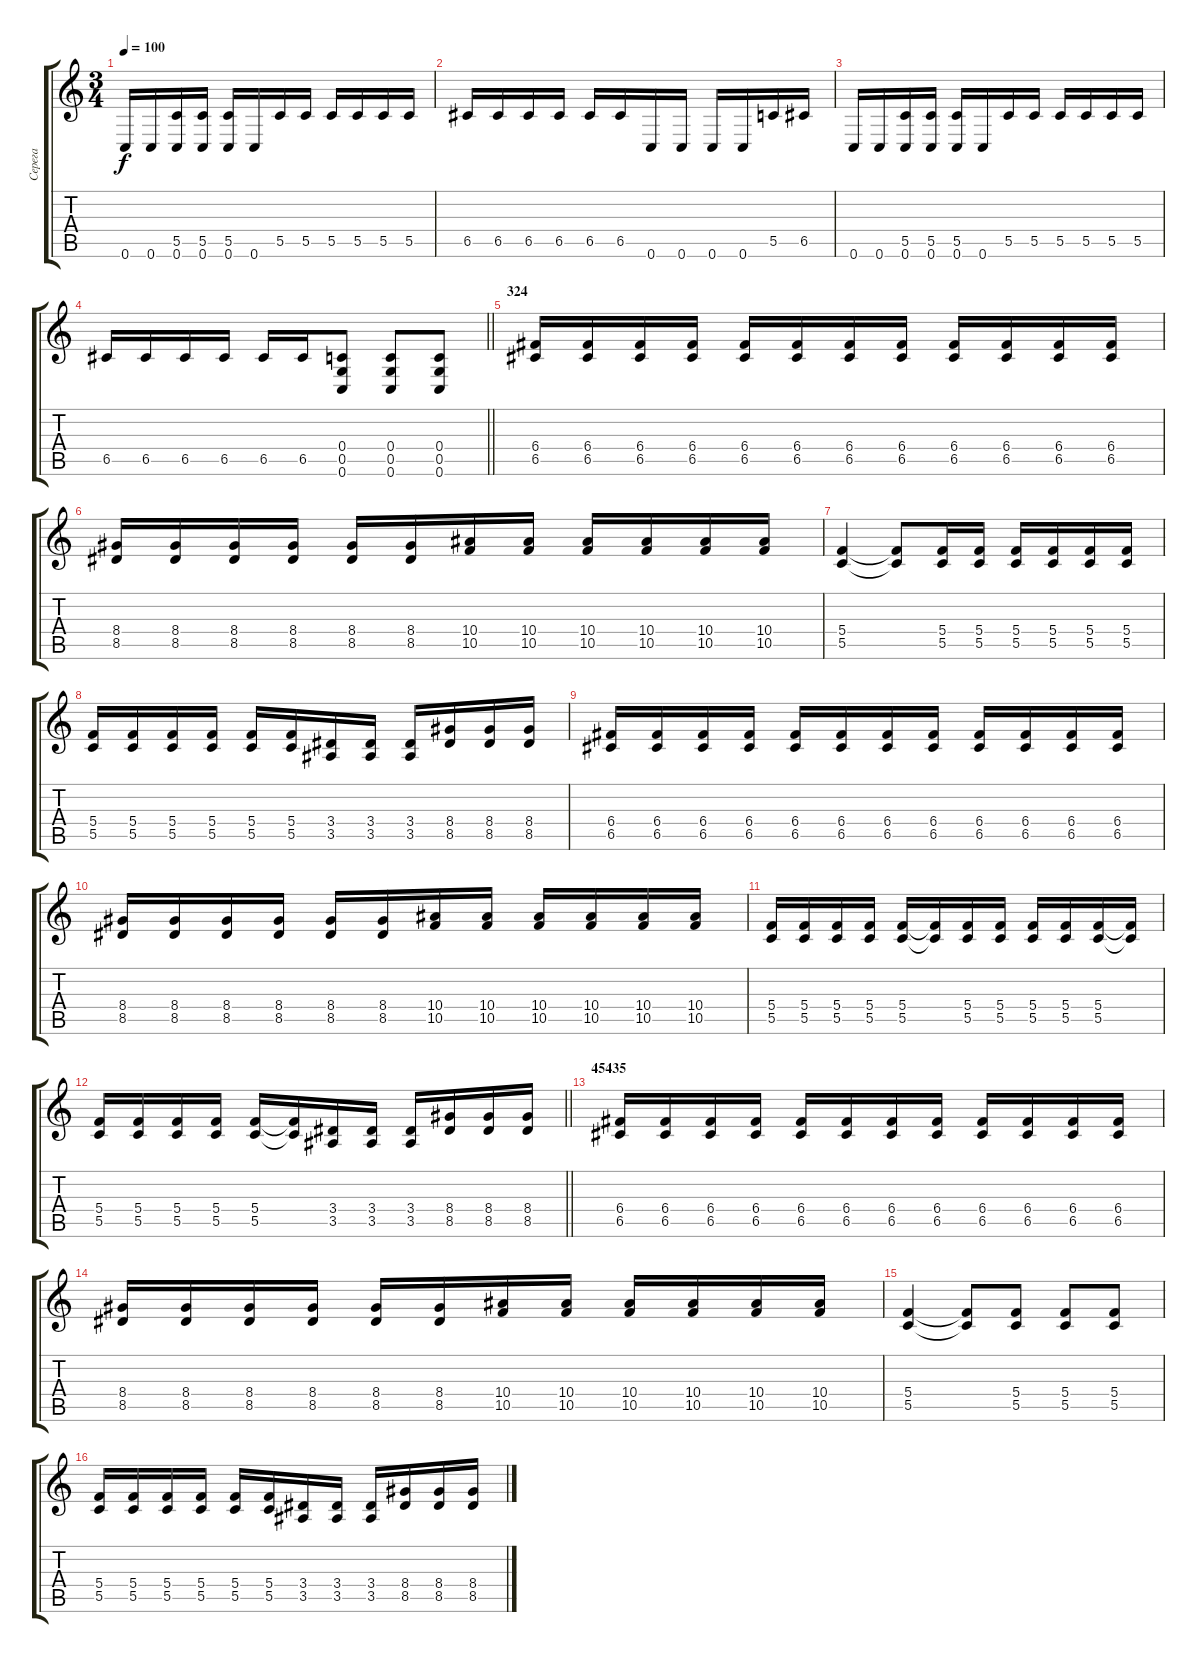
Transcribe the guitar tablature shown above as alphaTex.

\track ("Серега" "Серега") {instrument distortionguitar}
\staff {score tabs}
\tuning (D4 A3 F3 C3 G2 C2) {hide}
\ts (3 4)
\tempo 100
\clef g2
\ks c
0.6.16{dy f} 0.6.16 (5.5 0.6).16 (5.5 0.6).16 (5.5 0.6).16 0.6.16 5.5.16 5.5.16 5.5.16 5.5.16 5.5.16 5.5.16 |
6.5.16 6.5.16 6.5.16 6.5.16 6.5.16 6.5.16 0.6.16 0.6.16 0.6.16 0.6.16 5.5.16 6.5.16 |
0.6.16 0.6.16 (5.5 0.6).16 (5.5 0.6).16 (5.5 0.6).16 0.6.16 5.5.16 5.5.16 5.5.16 5.5.16 5.5.16 5.5.16 |
\barLineRight lightlight
6.5.16 6.5.16 6.5.16 6.5.16 6.5.16 6.5.16 (0.4 0.5 0.6).8 (0.4 0.5 0.6).8 (0.4 0.5 0.6).8 |
\section ("" "324")
(6.4 6.5).16 (6.4 6.5).16 (6.4 6.5).16 (6.4 6.5).16 (6.4 6.5).16 (6.4 6.5).16 (6.4 6.5).16 (6.4 6.5).16 (6.4 6.5).16 (6.4 6.5).16 (6.4 6.5).16 (6.4 6.5).16 |
(8.4 8.5).16 (8.4 8.5).16 (8.4 8.5).16 (8.4 8.5).16 (8.4 8.5).16 (8.4 8.5).16 (10.4 10.5).16 (10.4 10.5).16 (10.4 10.5).16 (10.4 10.5).16 (10.4 10.5).16 (10.4 10.5).16 |
(5.4 5.5).4 (5.4{t} 5.5{t}).8 (5.4 5.5).16 (5.4 5.5).16 (5.4 5.5).16 (5.4 5.5).16 (5.4 5.5).16 (5.4 5.5).16 |
(5.4 5.5).16 (5.4 5.5).16 (5.4 5.5).16 (5.4 5.5).16 (5.4 5.5).16 (5.4 5.5).16 (3.4 3.5).16 (3.4 3.5).16 (3.4 3.5).16 (8.4 8.5).16 (8.4 8.5).16 (8.4 8.5).16 |
(6.4 6.5).16 (6.4 6.5).16 (6.4 6.5).16 (6.4 6.5).16 (6.4 6.5).16 (6.4 6.5).16 (6.4 6.5).16 (6.4 6.5).16 (6.4 6.5).16 (6.4 6.5).16 (6.4 6.5).16 (6.4 6.5).16 |
(8.4 8.5).16 (8.4 8.5).16 (8.4 8.5).16 (8.4 8.5).16 (8.4 8.5).16 (8.4 8.5).16 (10.4 10.5).16 (10.4 10.5).16 (10.4 10.5).16 (10.4 10.5).16 (10.4 10.5).16 (10.4 10.5).16 |
(5.4 5.5).16 (5.4 5.5).16 (5.4 5.5).16 (5.4 5.5).16 (5.4 5.5).16 (5.4{t} 5.5{t}).16 (5.4 5.5).16 (5.4 5.5).16 (5.4 5.5).16 (5.4 5.5).16 (5.4 5.5).16 (5.4{t} 5.5{t}).16 |
\barLineRight lightlight
(5.4 5.5).16 (5.4 5.5).16 (5.4 5.5).16 (5.4 5.5).16 (5.4 5.5).16 (5.4{t} 5.5{t}).16 (3.4 3.5).16 (3.4 3.5).16 (3.4 3.5).16 (8.4 8.5).16 (8.4 8.5).16 (8.4 8.5).16 |
\section ("" "45435")
(6.4 6.5).16 (6.4 6.5).16 (6.4 6.5).16 (6.4 6.5).16 (6.4 6.5).16 (6.4 6.5).16 (6.4 6.5).16 (6.4 6.5).16 (6.4 6.5).16 (6.4 6.5).16 (6.4 6.5).16 (6.4 6.5).16 |
(8.4 8.5).16 (8.4 8.5).16 (8.4 8.5).16 (8.4 8.5).16 (8.4 8.5).16 (8.4 8.5).16 (10.4 10.5).16 (10.4 10.5).16 (10.4 10.5).16 (10.4 10.5).16 (10.4 10.5).16 (10.4 10.5).16 |
(5.4 5.5).4 (5.4{t} 5.5{t}).8 (5.4 5.5).8 (5.4 5.5).8 (5.4 5.5).8 |
(5.4 5.5).16 (5.4 5.5).16 (5.4 5.5).16 (5.4 5.5).16 (5.4 5.5).16 (5.4 5.5).16 (3.4 3.5).16 (3.4 3.5).16 (3.4 3.5).16 (8.4 8.5).16 (8.4 8.5).16 (8.4 8.5).16
